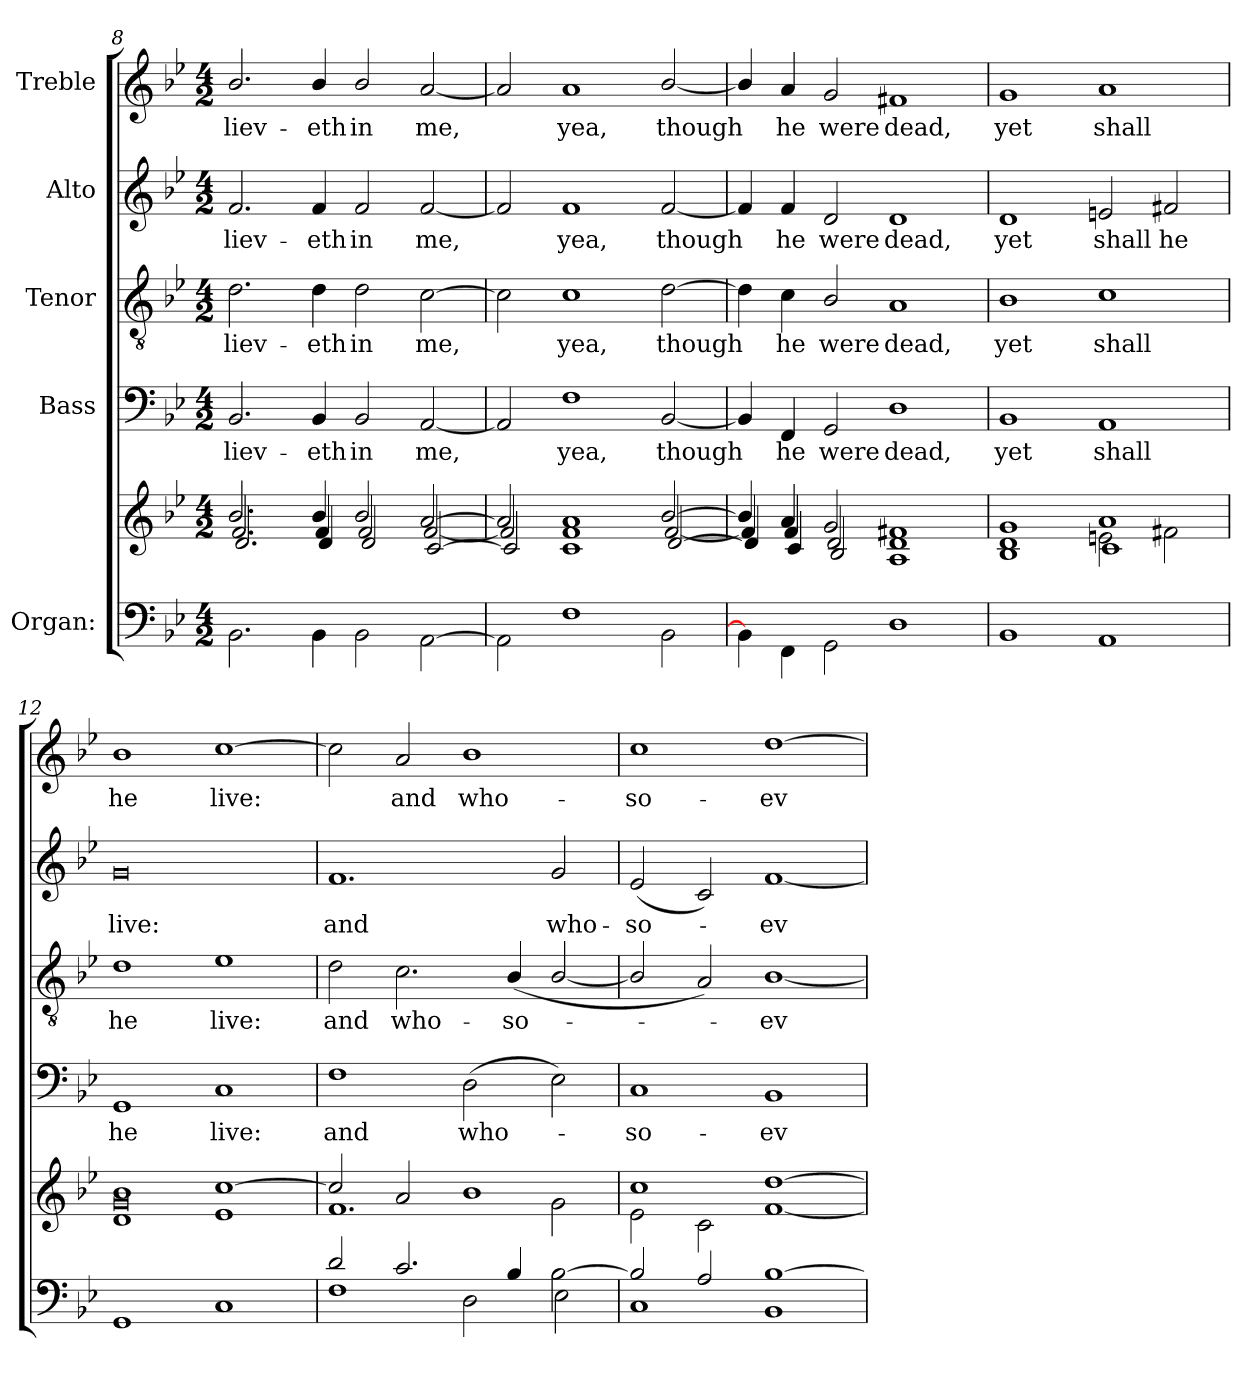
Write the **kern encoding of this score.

**kern	**kern	**kern	**text	**kern	**text	**kern	**text	**kern	**text
*part5	*part5	*part4	*part4	*part3	*part3	*part2	*part2	*part1	*part1
*staff6	*staff5	*staff4	*staff4	*staff3	*staff3	*staff2	*staff2	*staff1	*staff1
*I"Organ:	*	*I"Bass	*	*I"Tenor	*	*I"Alto	*	*I"Treble	*
!!LO:LB:g=z
*clefF4	*clefG2	*clefF4	*	*clefGv2	*	*clefG2	*	*clefG2	*
*k[b-e-]	*k[b-e-]	*k[b-e-]	*	*k[b-e-]	*	*k[b-e-]	*	*k[b-e-]	*
*B-:	*B-:	*B-:	*	*B-:	*	*B-:	*	*B-:	*
*M4/2	*M4/2	*M4/2	*	*M4/2	*	*M4/2	*	*M4/2	*
=8	=8	=8	=8	=8	=8	=8	=8	=8	=8
*	*^	*	*	*	*	*	*	*	*
*	*	*^	*	*	*	*	*	*	*	*
!	!	!	!	!	!LO:LY:b	!	!LO:LY:b	!	!LO:LY:b	!	!LO:LY:b
2.BB-\	2.b-/	2.f/	2.d/	2.BB-	-liev-	2.d	-liev-	2.f	-liev-	2.b-/	-liev-
!	!	!	!	!	!LO:LY:b	!	!LO:LY:b	!	!LO:LY:b	!	!LO:LY:b
4BB-\	4b-/	4f/	4d/	4BB-	-eth	4d	-eth	4f	-eth	4b-/	-eth
!	!	!	!	!	!LO:LY:b	!	!LO:LY:b	!	!LO:LY:b	!	!LO:LY:b
2BB-\	2b-/	2f/	2d/	2BB-	in	2d	in	2f	in	2b-/	in
!	!	!	!	!	!LO:LY:b	!	!LO:LY:b	!	!LO:LY:b	!	!LO:LY:b
[2AA\	[2a/	[2f/	[2c/	[2AA	me,	[2c	me,	[2f	me,	[2a	me,
=9	=9	=9	=9	=9	=9	=9	=9	=9	=9	=9	=9
2AA\]	2a/]	2f/]	2c/]	2AA]	.	2c]	.	2f]	.	2a]	.
!	!	!	!	!	!LO:LY:b	!	!LO:LY:b	!	!LO:LY:b	!	!LO:LY:b
1F\	1a/	1f\	1c\	1F	yea,	1c	yea,	1f	yea,	1a	yea,
!	!	!	!	!	!LO:LY:b	!	!LO:LY:b	!	!LO:LY:b	!	!LO:LY:b
2BB-\	[2b-/	[2f/	[2d/	[2BB-	though	[2d	though	[2f	though	[2b-/	though
=10	=10	=10	=10	=10	=10	=10	=10	=10	=10	=10	=10
4BB-\]	4b-/]	4f/]	4d/]	4BB-]	.	4d]	.	4f]	.	4b-/]	.
!	!	!	!	!	!LO:LY:b	!	!LO:LY:b	!	!LO:LY:b	!	!LO:LY:b
4FF\	4a/	4f/	4c/	4FF	he	4c	he	4f	he	4a	he
!	!	!	!	!	!LO:LY:b	!	!LO:LY:b	!	!LO:LY:b	!	!LO:LY:b
2GG\	2g/	2d/	2B-/	2GG	were	2B-/	were	2d	were	2g	were
!	!	!	!	!	!LO:LY:b	!	!LO:LY:b	!	!LO:LY:b	!	!LO:LY:b
1D\	1f#X/	1d\	1A\	1D	dead,	1A	dead,	1d	dead,	1f#X	dead,
=11	=11	=11	=11	=11	=11	=11	=11	=11	=11	=11	=11
!	!	!	!	!	!LO:LY:b	!	!LO:LY:b	!	!LO:LY:b	!	!LO:LY:b
1BB-\	1g/	1d\	1B-\	1BB-	yet	1B-	yet	1d	yet	1g	yet
!	!	!	!	!	!LO:LY:b	!	!LO:LY:b	!	!LO:LY:b	!	!LO:LY:b
1AA\	1a/	2en\	1c\	1AA	shall	1c	shall	2en	shall	1a	shall
!	!	!	!	!	!	!	!	!	!LO:LY:b	!	!
.	.	2f#X\	.	.	.	.	.	2f#X	he	.	.
=12	=12	=12	=12	=12	=12	=12	=12	=12	=12	=12	=12
!	!	!	!	!	!LO:LY:b	!	!LO:LY:b	!	!LO:LY:b	!	!LO:LY:b
1GG\	1b-/	0g\	1d\	1GG	he	1d	he	0g	live:	1b-	he
!	!	!	!	!	!LO:LY:b	!	!LO:LY:b	!	!	!	!LO:LY:b
1C\	[1cc/	.	1e-\	1C	live:	1e-	live:	.	.	[1cc	live:
=13	=13	=13	=13	=13	=13	=13	=13	=13	=13	=13	=13
*^	*	*	*	*	*	*	*	*	*	*	*
!	!	!	!	!	!	!LO:LY:b	!	!LO:LY:b	!	!LO:LY:b	!	!
*	*	*	*v	*v	*	*	*	*	*	*	*	*
2d/	1F\	2cc/]	1.f\	1F	and	2d	and	1.f	and	2cc]	.
!	!	!	!	!	!	!	!LO:LY:b	!	!	!	!LO:LY:b
2.c/	.	2a/	.	.	.	2.c	who-	.	.	2a	and
!	!	!	!	!	!LO:LY:b	!	!	!	!	!	!LO:LY:b
.	2D\	1b-/	.	(>2D	who-	.	.	.	.	1b-	who-
!	!	!	!	!	!	!	!LO:LY:b	!	!	!	!
4B-/	.	.	.	.	.	(<4B-/	-so-	.	.	.	.
!	!	!	!	!	!	!	!	!	!LO:LY:b	!	!
[2B-\	2E-\	.	2g\	2E-)	.	[2B-/	.	2g	who-	.	.
=14	=14	=14	=14	=14	=14	=14	=14	=14	=14	=14	=14
!	!	!	!	!	!LO:LY:b	!	!	!	!LO:LY:b	!	!LO:LY:b
2B-/]	1C\	1cc/	2e-\	1C	so-	2B-/]	.	(<2e-	-so-	1cc	-so-
2A/	.	.	2c\	.	.	2A)	.	2c)	.	.	.
!	!	!	!	!	!LO:LY:b	!	!LO:LY:b	!	!LO:LY:b	!	!LO:LY:b
[1B-\	1BB-\	[1dd/	[1f\	1BB-	-ev-	[1B-/	ev-	[1f	ev-	[1dd	-ev-
*v	*v	*	*	*	*	*	*	*	*	*	*
*	*v	*v	*	*	*	*	*	*	*	*
=	=	=	=	=	=	=	=	=	=
*-	*-	*-	*-	*-	*-	*-	*-	*-	*-
